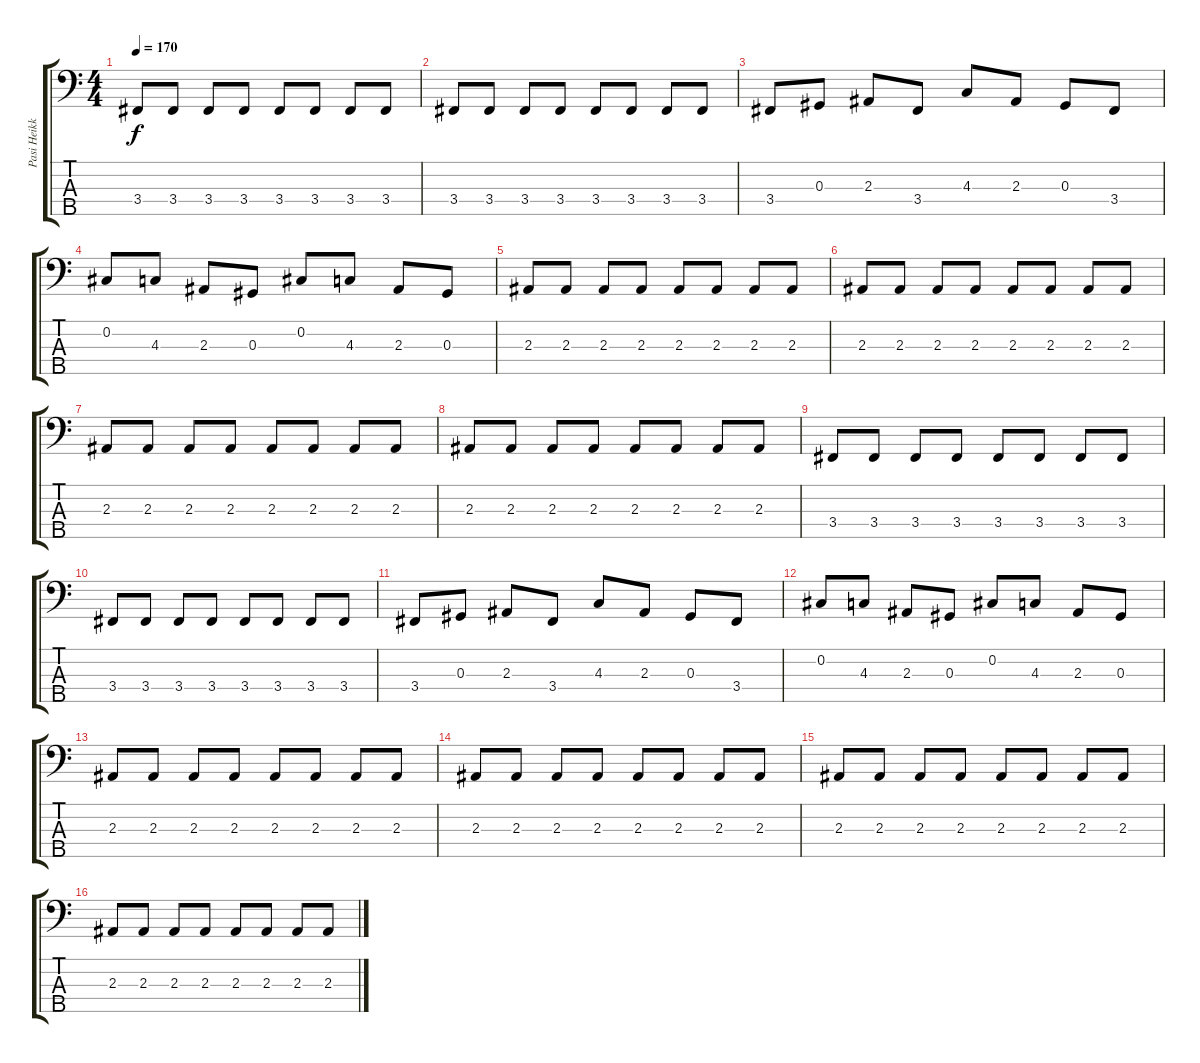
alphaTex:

\track ("Pasi Heikkilä" "Pasi Heikk") {instrument electricbassfinger}
\staff {score tabs}
\tuning (Gb2 Db2 Ab1 Eb1 Bb0) {hide}
\ts (4 4)
\tempo 170
\clef f4
\ks c
3.4.8{dy f} 3.4.8 3.4.8 3.4.8 3.4.8 3.4.8 3.4.8 3.4.8 |
3.4.8 3.4.8 3.4.8 3.4.8 3.4.8 3.4.8 3.4.8 3.4.8 |
3.4.8 0.3.8 2.3.8 3.4.8 4.3.8 2.3.8 0.3.8 3.4.8 |
0.2.8 4.3.8 2.3.8 0.3.8 0.2.8 4.3.8 2.3.8 0.3.8 |
2.3.8 2.3.8 2.3.8 2.3.8 2.3.8 2.3.8 2.3.8 2.3.8 |
2.3.8 2.3.8 2.3.8 2.3.8 2.3.8 2.3.8 2.3.8 2.3.8 |
2.3.8 2.3.8 2.3.8 2.3.8 2.3.8 2.3.8 2.3.8 2.3.8 |
2.3.8 2.3.8 2.3.8 2.3.8 2.3.8 2.3.8 2.3.8 2.3.8 |
3.4.8 3.4.8 3.4.8 3.4.8 3.4.8 3.4.8 3.4.8 3.4.8 |
3.4.8 3.4.8 3.4.8 3.4.8 3.4.8 3.4.8 3.4.8 3.4.8 |
3.4.8 0.3.8 2.3.8 3.4.8 4.3.8 2.3.8 0.3.8 3.4.8 |
0.2.8 4.3.8 2.3.8 0.3.8 0.2.8 4.3.8 2.3.8 0.3.8 |
2.3.8 2.3.8 2.3.8 2.3.8 2.3.8 2.3.8 2.3.8 2.3.8 |
2.3.8 2.3.8 2.3.8 2.3.8 2.3.8 2.3.8 2.3.8 2.3.8 |
2.3.8 2.3.8 2.3.8 2.3.8 2.3.8 2.3.8 2.3.8 2.3.8 |
2.3.8 2.3.8 2.3.8 2.3.8 2.3.8 2.3.8 2.3.8 2.3.8
